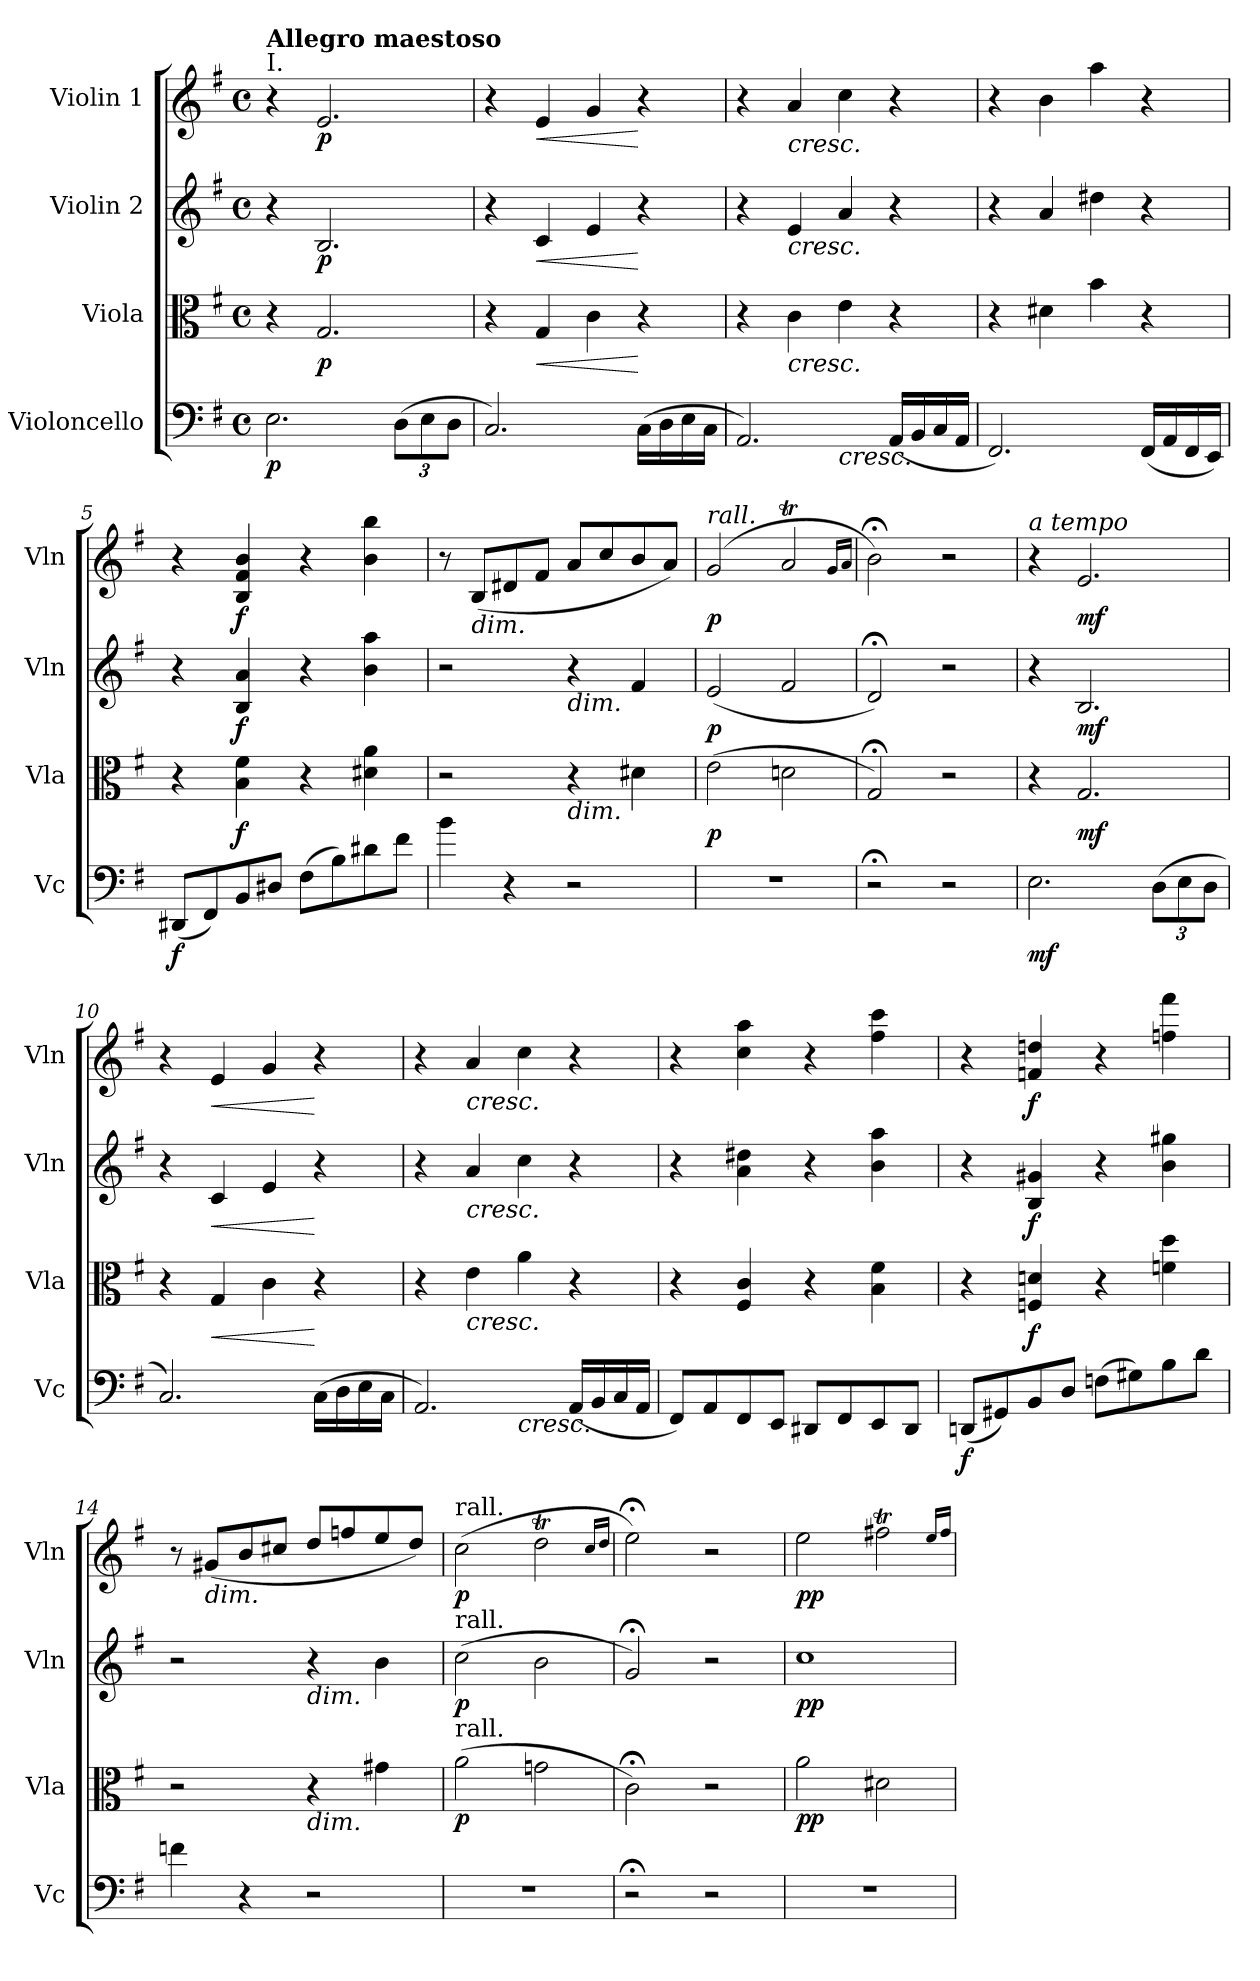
**kern	**dynam	**kern	**dynam	**kern	**dynam	**kern	**dynam
*part4	*part4	*part3	*part3	*part2	*part2	*part1	*part1
*staff4	*staff4	*staff3	*staff3	*staff2	*staff2	*staff1	*staff1
*I"Violoncello	*	*I"Viola	*	*I"Violin 2	*	*I"Violin 1	*
*I'Vc	*	*I'Vla	*	*I'Vln	*	*I'Vln	*
*clefF4	*	*clefC3	*	*clefG2	*	*clefG2	*
*k[f#]	*	*k[f#]	*	*k[f#]	*	*k[f#]	*
*M4/4	*	*M4/4	*	*M4/4	*	*M4/4	*
*met(c)	*	*met(c)	*	*met(c)	*	*met(c)	*
=1	=1	=1	=1	=1	=1	=1	=1
!	!	!	!	!	!	!LO:TX:a:t=I.	!
!	!	!	!	!	!	!LO:TX:a:B:t=Allegro maestoso	!
!	!LO:DY:b	!	!	!	!	!	!
2.E\	p	4r	.	4r	.	4r	.
!	!	!	!LO:DY:b	!	!LO:DY:b	!	!LO:DY:b
.	.	2.G/	p	2.B/	p	2.e/	p
*Xbrackettup	*	*	*	*	*	*	*
(12D\L	.	.	.	.	.	.	.
12E\	.	.	.	.	.	.	.
12D\J	.	.	.	.	.	.	.
=2	=2	=2	=2	=2	=2	=2	=2
2.C/)	.	4r	.	4r	.	4r	.
!	!	!	!LO:HP:b	!	!LO:HP:b	!	!LO:HP:b
.	.	4G/	<	4c/	<	4e/	<
.	.	4c\	.	4e/	.	4g/	.
(16C\LL	.	4r	[	4r	[	4r	[
16D\	.	.	.	.	.	.	.
16E\	.	.	.	.	.	.	.
16C\JJ	.	.	.	.	.	.	.
=3	=3	=3	=3	=3	=3	=3	=3
*^	*	*	*	*	*	*	*
2.AA/)	2ryy	.	4r	.	4r	.	4r	.
!	!	!	!	!	!	!	!LO:TX:b:i:t=cresc.	!
!	!	!	!	!	!LO:TX:b:i:t=cresc.	!	!	!
!	!	!	!LO:TX:b:i:t=cresc.	!	!	!	!	!
.	.	.	4c\	.	4e/	.	4a/	.
!	!LO:TX:b:i:t=cresc.	!	!	!	!	!	!	!
.	2ryy	.	4e\	.	4a/	.	4cc\	.
(16AA/LL	.	.	4r	.	4r	.	4r	.
16BB/	.	.	.	.	.	.	.	.
16C/	.	.	.	.	.	.	.	.
16AA/JJ	.	.	.	.	.	.	.	.
*v	*v	*	*	*	*	*	*	*
=4	=4	=4	=4	=4	=4	=4	=4
2.FF#/)	.	4r	.	4r	.	4r	.
.	.	4d#X\	.	4a/	.	4b\	.
.	.	4b\	.	4dd#X\	.	4aa\	.
(16FF#/LL	.	4r	.	4r	.	4r	.
16AA/	.	.	.	.	.	.	.
16FF#/	.	.	.	.	.	.	.
16EE/JJ)	.	.	.	.	.	.	.
!!LO:LB:g=z
=5	=5	=5	=5	=5	=5	=5	=5
!	!LO:DY:b	!	!	!	!	!	!
(8DD#X/L	f	4r	.	4r	.	4r	.
8FF#/)	.	.	.	.	.	.	.
!	!	!	!LO:DY:b	!	!LO:DY:b	!	!LO:DY:b
8BB/	.	4B\ 4f#\	f	4B/ 4a/	f	4B/ 4f#/ 4b/	f
8D#X/J	.	.	.	.	.	.	.
(8F#\L	.	4r	.	4r	.	4r	.
8B\)	.	.	.	.	.	.	.
8d#X\	.	4d#X\ 4a\	.	4b\ 4aa\	.	4b\ 4bb\	.
8f#\J	.	.	.	.	.	.	.
=6	=6	=6	=6	=6	=6	=6	=6
4b\	.	2r	.	2r	.	8r	.
!	!	!	!	!	!	!LO:TX:b:i:t=dim.	!
.	.	.	.	.	.	(8B/L	.
4r	.	.	.	.	.	8d#X/	.
.	.	.	.	.	.	8f#/J	.
!	!	!	!	!LO:TX:b:i:t=dim.	!	!	!
!	!	!LO:TX:b:i:t=dim.	!	!	!	!	!
2r	.	4r	.	4r	.	8a/L	.
.	.	.	.	.	.	8cc/	.
.	.	4d#X\	.	4f#/	.	8b/	.
.	.	.	.	.	.	8a/J)	.
=7	=7	=7	=7	=7	=7	=7	=7
!	!	!	!	!	!	!LO:TX:a:i:t=rall.	!
!	!	!	!LO:DY:b	!	!LO:DY:b	!	!LO:DY:b
1r	.	(2e\	p	(2e/	p	(2g/	p
.	.	2dn\	.	2f#/	.	2aT/	.
.	.	.	.	.	.	16qg/LL	.
.	.	.	.	.	.	16qa/JJ	.
=8	=8	=8	=8	=8	=8	=8	=8
2r;<	.	2G;</)	.	2d;</)	.	2b;<\)	.
2r	.	2r	.	2r	.	2r	.
=9	=9	=9	=9	=9	=9	=9	=9
!	!	!	!	!	!	!LO:TX:a:i:t=a tempo	!
!	!LO:DY:b	!	!	!	!	!	!
2.E\	mf	4r	.	4r	.	4r	.
!	!	!	!LO:DY:b	!	!LO:DY:b	!	!LO:DY:b
.	.	2.G/	mf	2.B/	mf	2.e/	mf
(12D\L	.	.	.	.	.	.	.
12E\	.	.	.	.	.	.	.
12D\J	.	.	.	.	.	.	.
!!LO:LB:g=z
=10	=10	=10	=10	=10	=10	=10	=10
2.C/)	.	4r	.	4r	.	4r	.
!	!	!	!LO:HP:b	!	!LO:HP:b	!	!LO:HP:b
.	.	4G/	<	4c/	<	4e/	<
.	.	4c\	.	4e/	.	4g/	.
(16C\LL	.	4r	[	4r	[	4r	[
16D\	.	.	.	.	.	.	.
16E\	.	.	.	.	.	.	.
16C\JJ	.	.	.	.	.	.	.
=11	=11	=11	=11	=11	=11	=11	=11
*^	*	*	*	*	*	*	*
2.AA/)	2ryy	.	4r	.	4r	.	4r	.
!	!	!	!	!	!	!	!LO:TX:b:i:t=cresc.	!
!	!	!	!	!	!LO:TX:b:i:t=cresc.	!	!	!
!	!	!	!LO:TX:b:i:t=cresc.	!	!	!	!	!
.	.	.	4e\	.	4a/	.	4a/	.
!	!LO:TX:b:i:t=cresc.	!	!	!	!	!	!	!
.	2ryy	.	4a\	.	4cc\	.	4cc\	.
(16AA/LL	.	.	4r	.	4r	.	4r	.
16BB/	.	.	.	.	.	.	.	.
16C/	.	.	.	.	.	.	.	.
16AA/JJ	.	.	.	.	.	.	.	.
*v	*v	*	*	*	*	*	*	*
=12	=12	=12	=12	=12	=12	=12	=12
8FF#/L)	.	4r	.	4r	.	4r	.
8AA/	.	.	.	.	.	.	.
8FF#/	.	4F#/ 4c/	.	4a\ 4dd#X\	.	4cc\ 4aa\	.
8EE/J	.	.	.	.	.	.	.
8DD#X/L	.	4r	.	4r	.	4r	.
8FF#/	.	.	.	.	.	.	.
8EE/	.	4B\ 4f#\	.	4b\ 4aa\	.	4ff#\ 4ccc\	.
8DD#/J	.	.	.	.	.	.	.
=13	=13	=13	=13	=13	=13	=13	=13
!	!LO:DY:b	!	!	!	!	!	!
(8DDn/L	f	4r	.	4r	.	4r	.
8GG#X/)	.	.	.	.	.	.	.
!	!	!	!LO:DY:b	!	!LO:DY:b	!	!LO:DY:b
8BB/	.	4Fn/ 4dn/	f	4B/ 4g#X/	f	4fn/ 4ddn/	f
8D/J	.	.	.	.	.	.	.
(8Fn\L	.	4r	.	4r	.	4r	.
8G#X\)	.	.	.	.	.	.	.
8B\	.	4fn\ 4dd\	.	4b\ 4gg#X\	.	4ffn\ 4fff#\	.
8d\J	.	.	.	.	.	.	.
=14	=14	=14	=14	=14	=14	=14	=14
4fn\	.	2r	.	2r	.	8r	.
!	!	!	!	!	!	!LO:TX:b:i:t=dim.	!
.	.	.	.	.	.	(8g#X/L	.
4r	.	.	.	.	.	8b/	.
.	.	.	.	.	.	8cc#X/J	.
!	!	!	!	!LO:TX:b:i:t=dim.	!	!	!
!	!	!LO:TX:b:i:t=dim.	!	!	!	!	!
2r	.	4r	.	4r	.	8dd/L	.
.	.	.	.	.	.	8ffn/	.
.	.	4g#X\	.	4b\	.	8ee/	.
.	.	.	.	.	.	8dd/J)	.
!!LO:LB:g=z
=15	=15	=15	=15	=15	=15	=15	=15
!	!	!	!	!	!	!LO:TX:a:t=rall.	!
!	!	!	!	!LO:TX:a:t=rall.	!	!	!
!	!	!LO:TX:a:t=rall.	!	!	!	!	!
!	!	!	!LO:DY:b	!	!LO:DY:b	!	!LO:DY:b
1r	.	(2a\	p	(2cc\	p	(2cc\	p
.	.	2gn\	.	2b\	.	2ddT\	.
.	.	.	.	.	.	16qcc/LL	.
.	.	.	.	.	.	16qdd/JJ	.
=16	=16	=16	=16	=16	=16	=16	=16
2r;<	.	2c;<\)	.	2g;</)	.	2ee;<\)	.
2r	.	2r	.	2r	.	2r	.
=17	=17	=17	=17	=17	=17	=17	=17
!	!	!	!LO:DY:b	!	!LO:DY:b	!	!LO:DY:b
1r	.	2a\	pp	1cc	pp	2ee\	pp
.	.	2d#X\	.	.	.	2ff#Xt\	.
.	.	.	.	.	.	16qee/LL	.
.	.	.	.	.	.	16qff#/JJ	.
=	=	=	=	=	=	=	=
*-	*-	*-	*-	*-	*-	*-	*-
